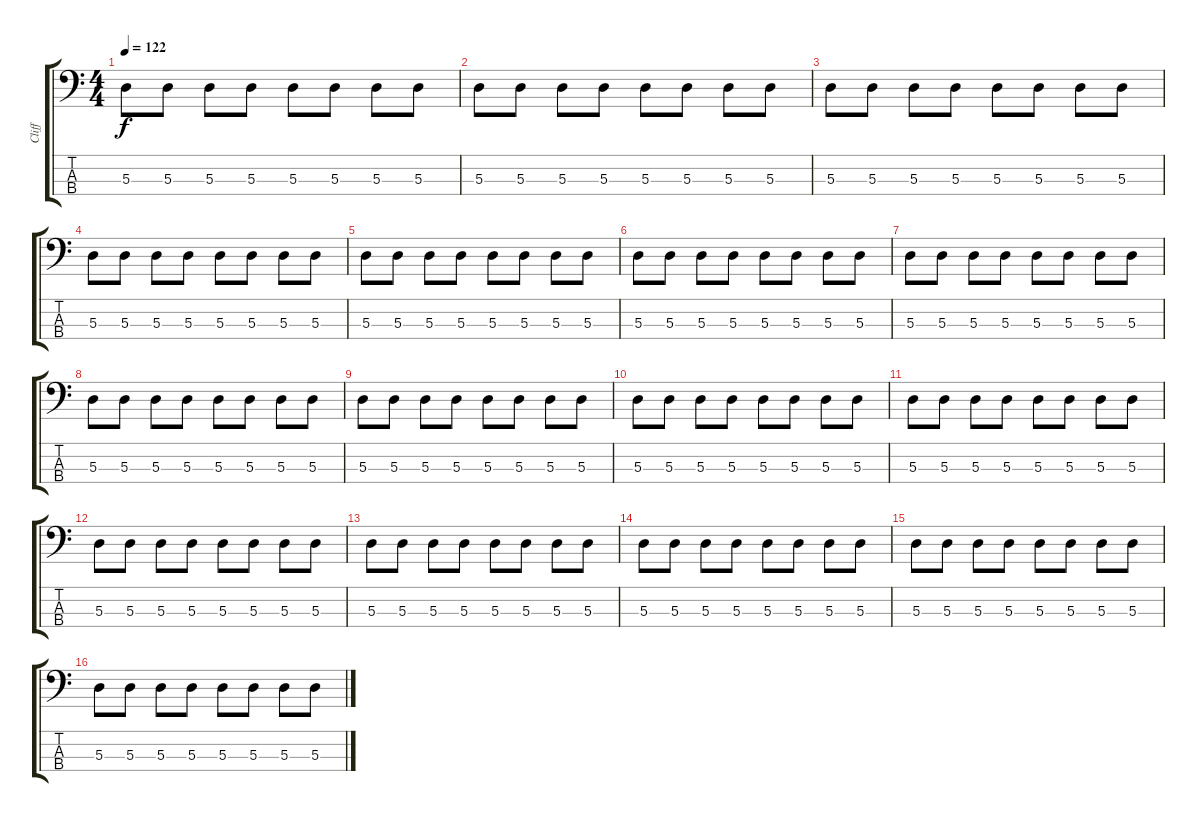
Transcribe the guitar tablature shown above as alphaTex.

\track ("Cliff" "Cliff") {instrument electricbassfinger}
\staff {score tabs}
\tuning (G2 D2 A1 E1) {hide}
\ts (4 4)
\tempo 122
\clef f4
\ks c
5.3.8{dy f} 5.3.8 5.3.8 5.3.8 5.3.8 5.3.8 5.3.8 5.3.8 |
5.3.8 5.3.8 5.3.8 5.3.8 5.3.8 5.3.8 5.3.8 5.3.8 |
5.3.8 5.3.8 5.3.8 5.3.8 5.3.8 5.3.8 5.3.8 5.3.8 |
5.3.8 5.3.8 5.3.8 5.3.8 5.3.8 5.3.8 5.3.8 5.3.8 |
5.3.8 5.3.8 5.3.8 5.3.8 5.3.8 5.3.8 5.3.8 5.3.8 |
5.3.8 5.3.8 5.3.8 5.3.8 5.3.8 5.3.8 5.3.8 5.3.8 |
5.3.8 5.3.8 5.3.8 5.3.8 5.3.8 5.3.8 5.3.8 5.3.8 |
5.3.8 5.3.8 5.3.8 5.3.8 5.3.8 5.3.8 5.3.8 5.3.8 |
5.3.8 5.3.8 5.3.8 5.3.8 5.3.8 5.3.8 5.3.8 5.3.8 |
5.3.8 5.3.8 5.3.8 5.3.8 5.3.8 5.3.8 5.3.8 5.3.8 |
5.3.8 5.3.8 5.3.8 5.3.8 5.3.8 5.3.8 5.3.8 5.3.8 |
5.3.8 5.3.8 5.3.8 5.3.8 5.3.8 5.3.8 5.3.8 5.3.8 |
5.3.8 5.3.8 5.3.8 5.3.8 5.3.8 5.3.8 5.3.8 5.3.8 |
5.3.8 5.3.8 5.3.8 5.3.8 5.3.8 5.3.8 5.3.8 5.3.8 |
5.3.8 5.3.8 5.3.8 5.3.8 5.3.8 5.3.8 5.3.8 5.3.8 |
5.3.8 5.3.8 5.3.8 5.3.8 5.3.8 5.3.8 5.3.8 5.3.8
